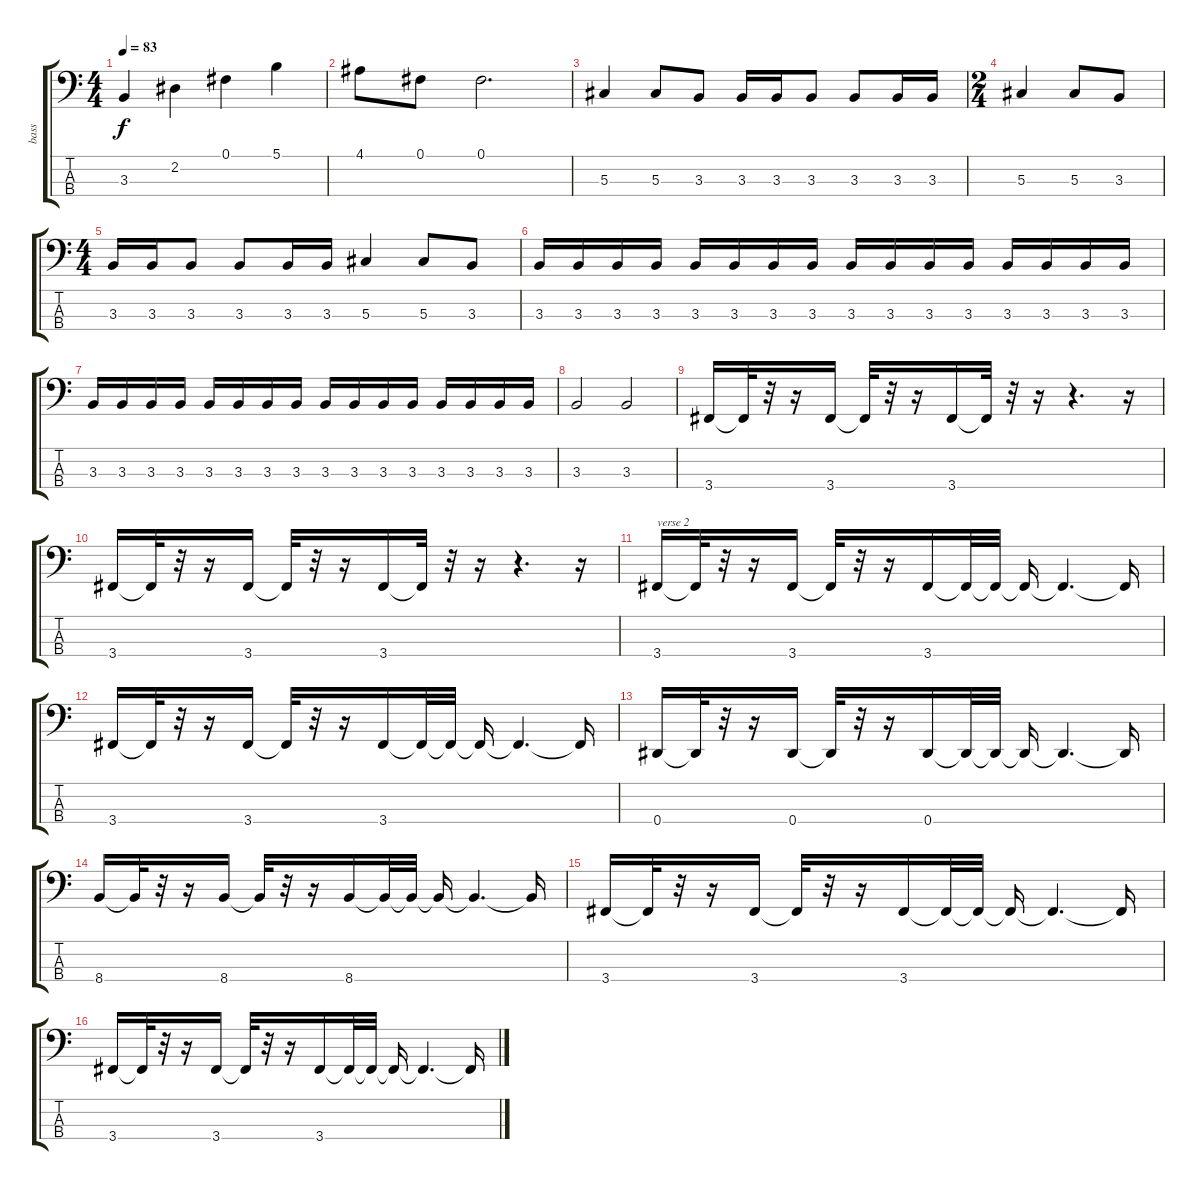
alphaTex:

\track ("bass" "bass") {instrument electricbassfinger}
\staff {score tabs}
\tuning (Gb2 Db2 Ab1 Eb1) {hide}
\ts (4 4)
\tempo 83
\clef f4
\ks c
3.3.4{dy f} 2.2.4 0.1.4 5.1.4 |
4.1.8 0.1.8 0.1.2{d} |
5.3.4 5.3.8 3.3.8 3.3.16 3.3.16 3.3.8 3.3.8 3.3.16 3.3.16 |
\ts (2 4)
5.3.4 5.3.8 3.3.8 |
\ts (4 4)
3.3.16 3.3.16 3.3.8 3.3.8 3.3.16 3.3.16 5.3.4 5.3.8 3.3.8 |
3.3.16 3.3.16 3.3.16 3.3.16 3.3.16 3.3.16 3.3.16 3.3.16 3.3.16 3.3.16 3.3.16 3.3.16 3.3.16 3.3.16 3.3.16 3.3.16 |
3.3.16 3.3.16 3.3.16 3.3.16 3.3.16 3.3.16 3.3.16 3.3.16 3.3.16 3.3.16 3.3.16 3.3.16 3.3.16 3.3.16 3.3.16 3.3.16 |
3.3.2 3.3.2 |
3.4.16 3.4{t}.32 r.32 r.16 3.4.16 3.4{t}.32 r.32 r.16 3.4.16 3.4{t}.32 r.32 r.16 r.4{d} r.16 |
3.4.16 3.4{t}.32 r.32 r.16 3.4.16 3.4{t}.32 r.32 r.16 3.4.16 3.4{t}.32 r.32 r.16 r.4{d} r.16 |
3.4.16{txt "verse 2"} 3.4{t}.32 r.32 r.16 3.4.16 3.4{t}.32 r.32 r.16 3.4.16 3.4{t}.32 3.4{t}.32 3.4{t}.16 3.4{t}.4{d} 3.4{t}.16 |
3.4.16 3.4{t}.32 r.32 r.16 3.4.16 3.4{t}.32 r.32 r.16 3.4.16 3.4{t}.32 3.4{t}.32 3.4{t}.16 3.4{t}.4{d} 3.4{t}.16 |
0.4.16 0.4{t}.32 r.32 r.16 0.4.16 0.4{t}.32 r.32 r.16 0.4.16 0.4{t}.32 0.4{t}.32 0.4{t}.16 0.4{t}.4{d} 0.4{t}.16 |
8.4.16 8.4{t}.32 r.32 r.16 8.4.16 8.4{t}.32 r.32 r.16 8.4.16 8.4{t}.32 8.4{t}.32 8.4{t}.16 8.4{t}.4{d} 8.4{t}.16 |
3.4.16 3.4{t}.32 r.32 r.16 3.4.16 3.4{t}.32 r.32 r.16 3.4.16 3.4{t}.32 3.4{t}.32 3.4{t}.16 3.4{t}.4{d} 3.4{t}.16 |
3.4.16 3.4{t}.32 r.32 r.16 3.4.16 3.4{t}.32 r.32 r.16 3.4.16 3.4{t}.32 3.4{t}.32 3.4{t}.16 3.4{t}.4{d} 3.4{t}.16
